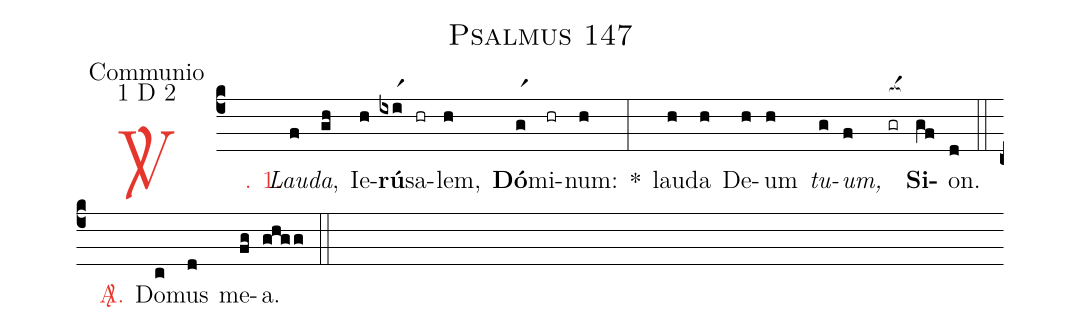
name: Psalmus 147;
office-part: Communio;
mode: 1;
mode-differentia: D 2;
%%
(c4)

<c><sp>V/</sp>. 1.</c>() <i>Lau</i>(f)<i>da</i>,(gh) Ie(h)<b>rú</b>(ixir1)sa(hr)lem,(h) <b>Dó</b>(gr1)mi(hr)num:(h) *(:) lau(h)da(h) De(h)um(h) <i>tu</i>(g)<i>um,</i>(f) <nlba>(gr[ocba:1{])<b>Si</b></nlba>(gf[ocba:0}])on.(d)

(::)

<nlba><c><sp>A/</sp>.</c>() Do</nlba>(c)mus(d) me(fg)a.(ghgg)

(::)
